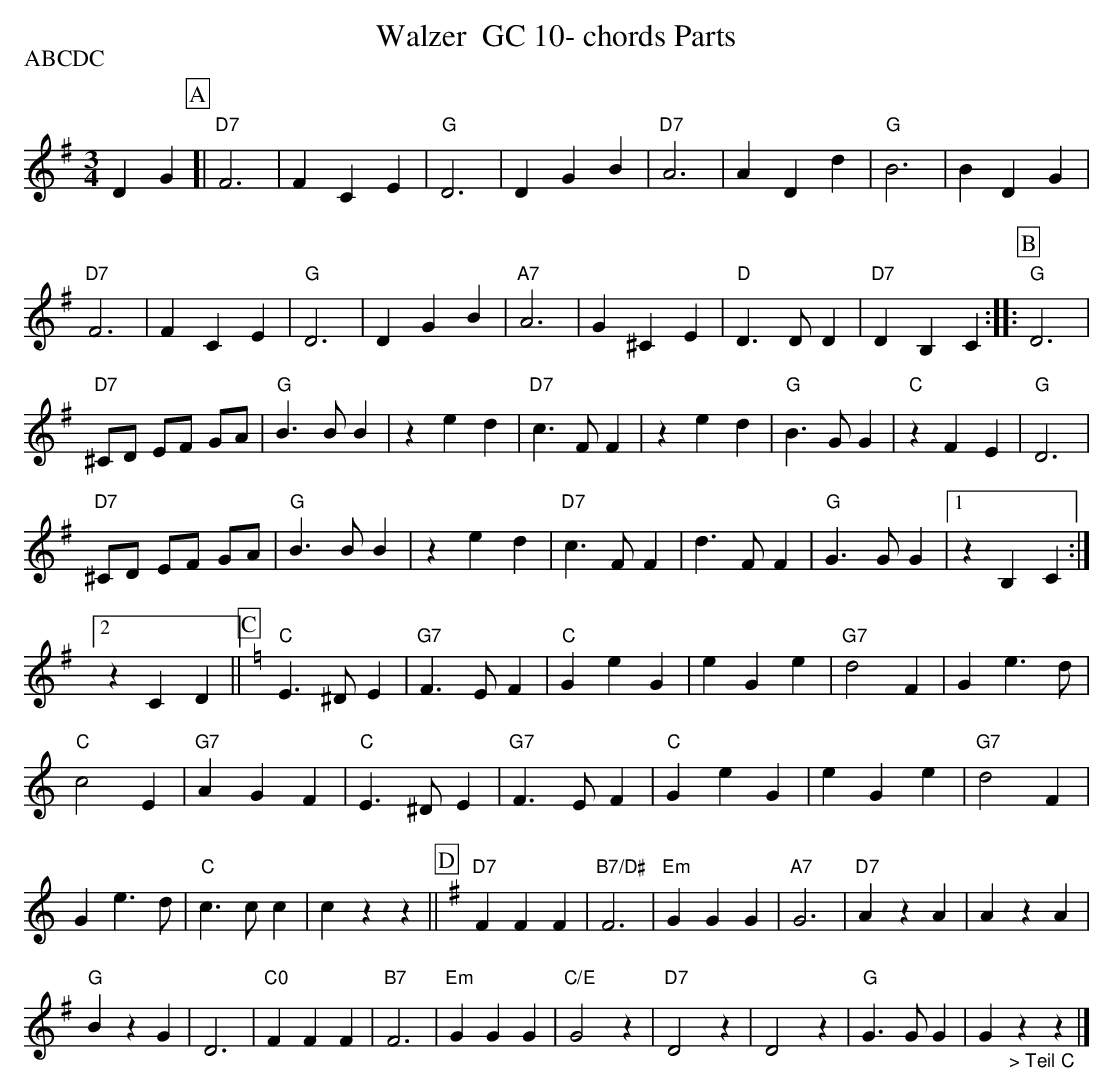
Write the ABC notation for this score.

X:1
T:Walzer  GC 10- chords Parts
P:ABCDC
M:3/4
L:1/4
K:Gmaj%%MIDI gchordon
DG [P:A] [| "D7"F3 | FCE | "G"D3 | DGB | "D7"A3 | ADd | "G"B3 | BDG |
"D7"F3 | FCE | "G"D3 | DGB | "A7"A3 | G^CE | "D"D>DD | "D7"DB,C :: [P:B] "G"D3 |
"D7"^C/2D/2 E/2F/2 G/2A/2 | "G"B>BB | zed | "D7"c>FF | zed | "G"B>GG | "C"zFE | "G"D3 |
"D7"^C/2D/2 E/2F/2 G/2A/2 | "G"B>BB | zed | "D7"c>FF | d>FF | "G"G>GG |1 zB,C :|2
zCD || [P:C] [K:Cmaj] "C"E>^DE | "G7"F>EF | "C"GeG | eGe | "G7"d2F | Ge>d |
"C"c2E | "G7"AGF | "C"E>^DE | "G7"F>EF | "C"GeG | eGe | "G7"d2F |
Ge>d | "C"c>cc | czz || [P:D] [K:Gmaj] "D7"FFF | "B7/D#"F3 | "Em"GGG | "A7"G3 | "D7"AzA | AzA |
"G"BzG | D3 | "C0"FFF | "B7"F3 | "Em"GGG | "C/E"G2z | "D7"D2z | D2z | "G"G>GG | G"_> Teil C"zz |]
